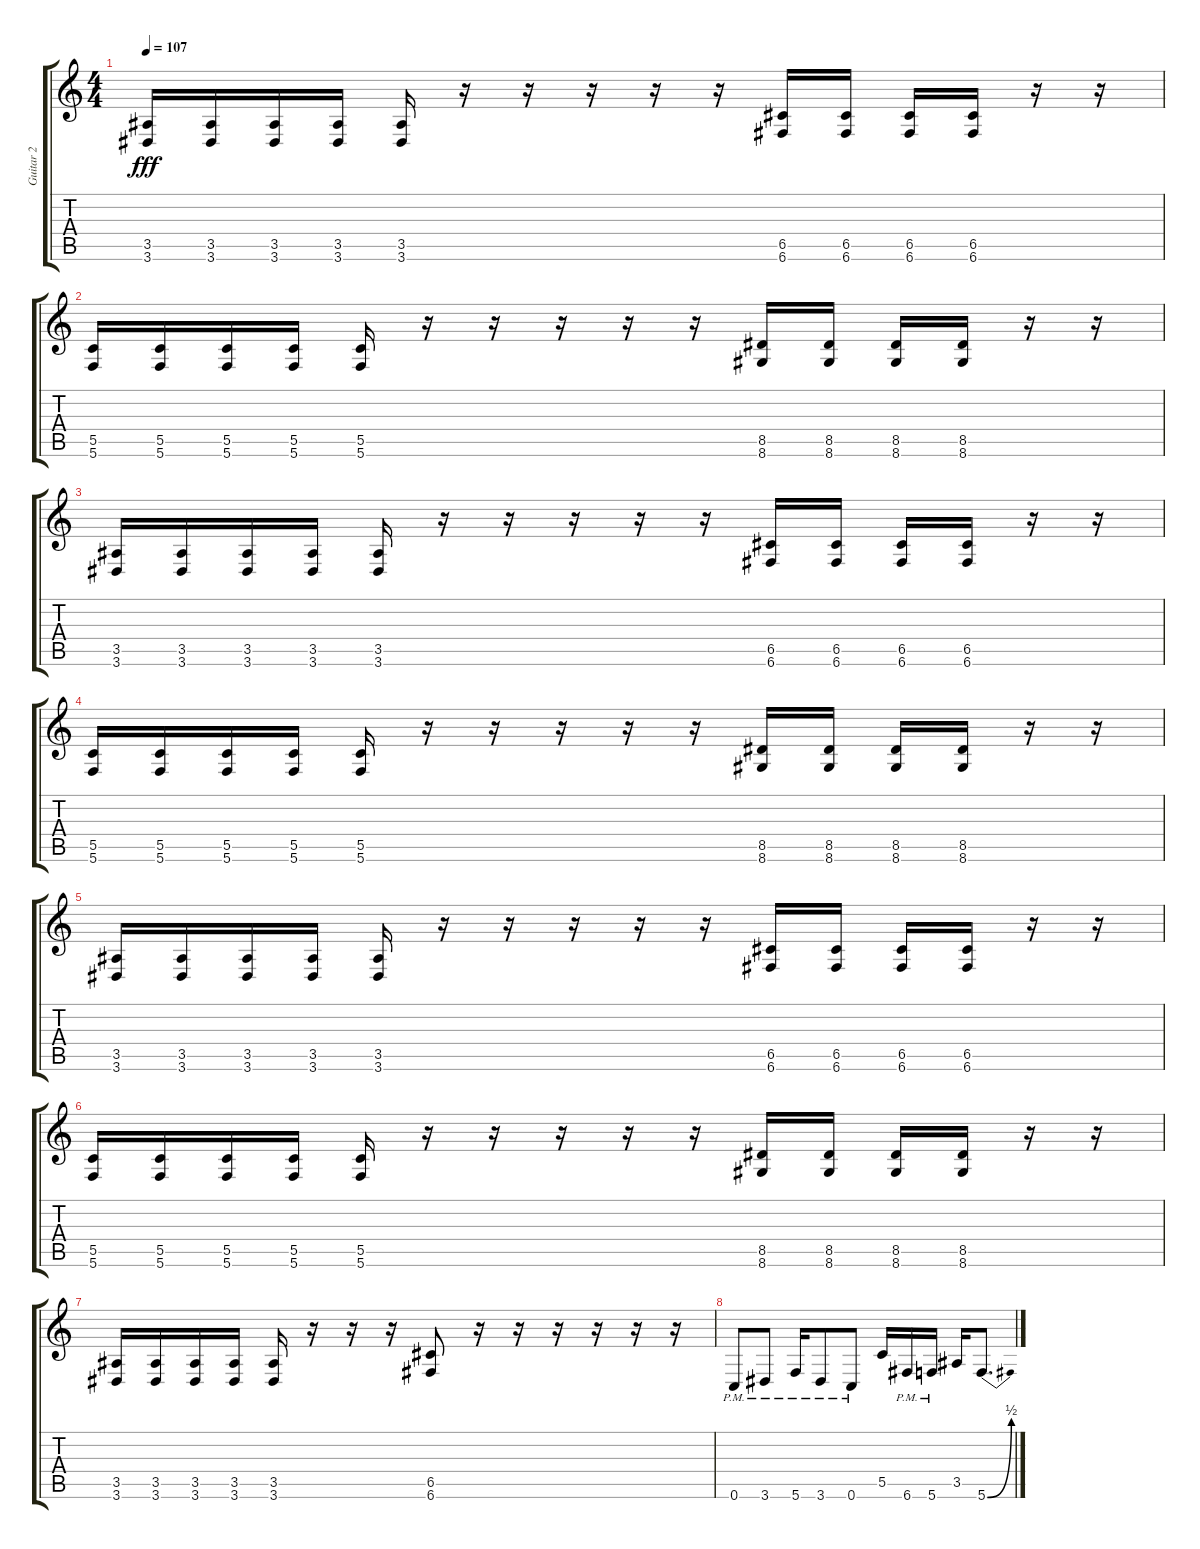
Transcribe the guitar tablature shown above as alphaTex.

\track ("Guitar 2" "Guitar 2") {instrument overdrivenguitar}
\staff {score tabs}
\tuning (D4 A3 F3 C3 G2 C2) {hide}
\ts (4 4)
\tempo 107
\clef g2
\ks c
(3.5 3.6).16{dy fff} (3.5 3.6).16 (3.5 3.6).16 (3.5 3.6).16 (3.5 3.6).16 r.16 r.16 r.16 r.16 r.16 (6.5 6.6).16 (6.5 6.6).16 (6.5 6.6).16 (6.5 6.6).16 r.16 r.16 |
(5.5 5.6).16 (5.5 5.6).16 (5.5 5.6).16 (5.5 5.6).16 (5.5 5.6).16 r.16 r.16 r.16 r.16 r.16 (8.5 8.6).16 (8.5 8.6).16 (8.5 8.6).16 (8.5 8.6).16 r.16 r.16 |
(3.5 3.6).16 (3.5 3.6).16 (3.5 3.6).16 (3.5 3.6).16 (3.5 3.6).16 r.16 r.16 r.16 r.16 r.16 (6.5 6.6).16 (6.5 6.6).16 (6.5 6.6).16 (6.5 6.6).16 r.16 r.16 |
(5.5 5.6).16 (5.5 5.6).16 (5.5 5.6).16 (5.5 5.6).16 (5.5 5.6).16 r.16 r.16 r.16 r.16 r.16 (8.5 8.6).16 (8.5 8.6).16 (8.5 8.6).16 (8.5 8.6).16 r.16 r.16 |
(3.5 3.6).16 (3.5 3.6).16 (3.5 3.6).16 (3.5 3.6).16 (3.5 3.6).16 r.16 r.16 r.16 r.16 r.16 (6.5 6.6).16 (6.5 6.6).16 (6.5 6.6).16 (6.5 6.6).16 r.16 r.16 |
(5.5 5.6).16 (5.5 5.6).16 (5.5 5.6).16 (5.5 5.6).16 (5.5 5.6).16 r.16 r.16 r.16 r.16 r.16 (8.5 8.6).16 (8.5 8.6).16 (8.5 8.6).16 (8.5 8.6).16 r.16 r.16 |
(3.5 3.6).16 (3.5 3.6).16 (3.5 3.6).16 (3.5 3.6).16 (3.5 3.6).16 r.16 r.16 r.16 (6.5 6.6).8 r.16 r.16 r.16 r.16 r.16 r.16 |
0.6{pm}.8 3.6{pm}.8 5.6{pm}.16 3.6{pm}.8 0.6{pm}.8 5.5.16 6.6{pm}.16 5.6{pm}.16 3.5.16 5.6{be (bend 0 0 60 2)}.8{d}
